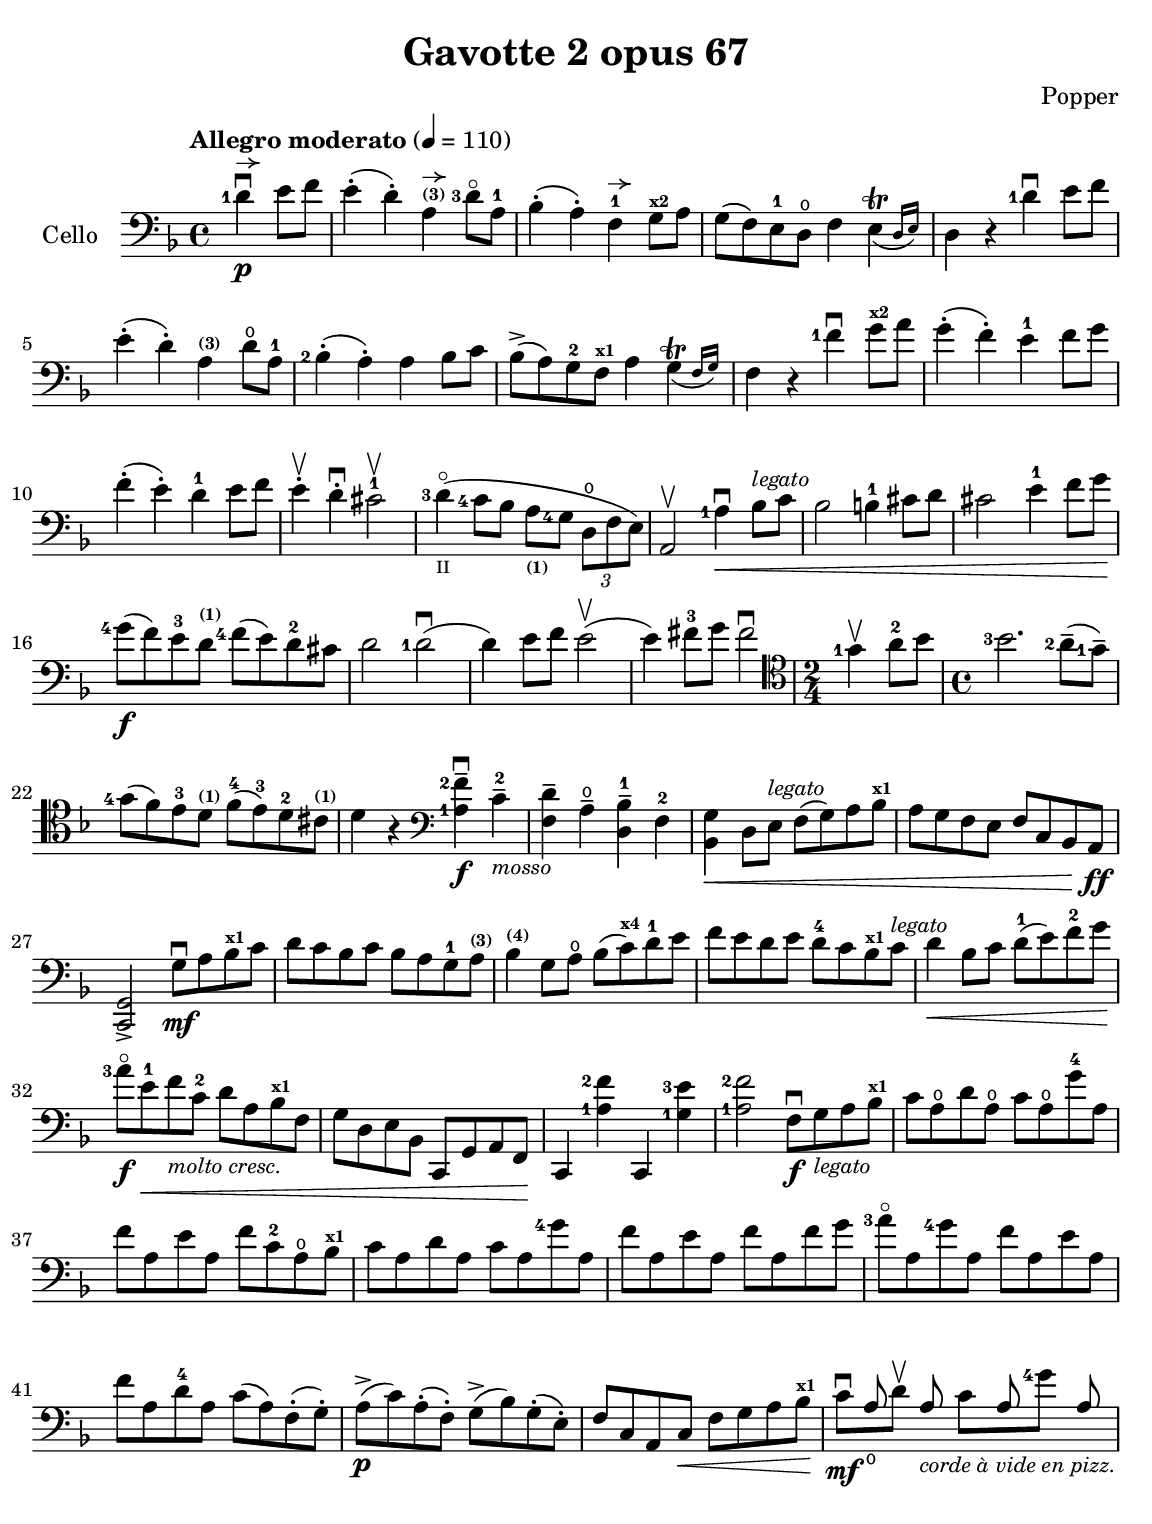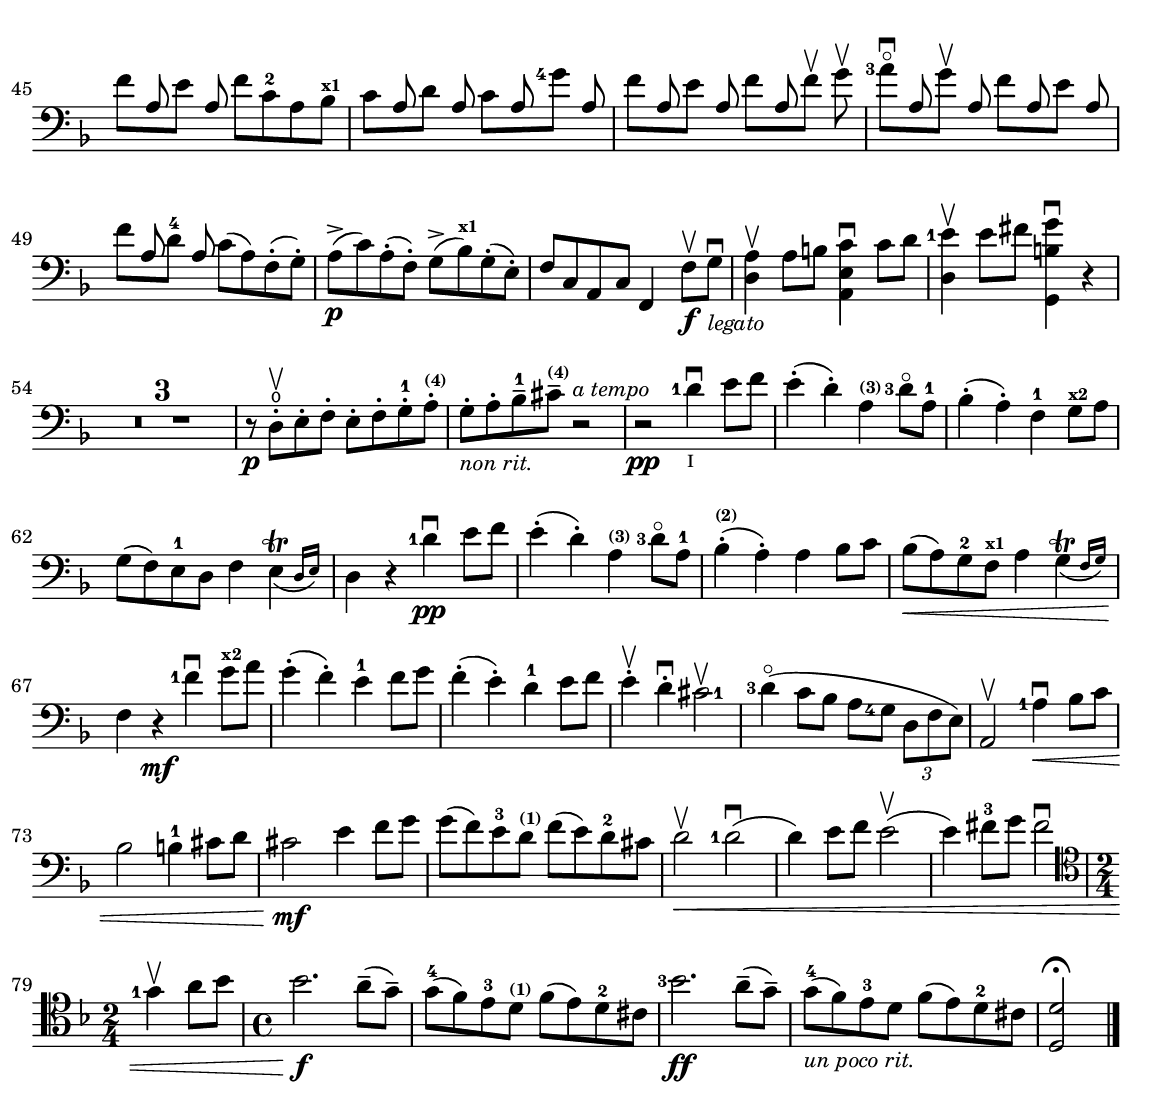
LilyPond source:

#(set-global-staff-size 21)

\version "2.18.2"

\header {
  title    = "Gavotte 2 opus 67"
  composer = "Popper"
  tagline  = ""
}

\language "italiano"

% iPad Pro 12.9

\paper {
  paper-width  = 195\mm
  paper-height = 260\mm
%  indent = #0
  page-count = #2
  line-width = #184
  print-page-number = ##f
  ragged-last-bottom = ##t
  ragged-bottom = ##f
%  ragged-last = ##t
}

allongerUne = \markup {
  \center-column {
    \combine
    \draw-line #'(-2 . 0)
    \arrow-head #X #RIGHT ##f
  }
}

\score {
  \new Staff
   \with {instrumentName = #"Cello "}
   {
   \override Hairpin.to-barline = ##f
   \time 4/4
   \key fa \major
   \tempo "Allegro moderato" 4=110
   \clef "bass"
   \set fingeringOrientations = #'(left)

   \partial 2
   <re'-1>4\p\downbow^\allongerUne mi'8 fa'8                              % 0
   mi'4-.( re'4-.) la4^\markup{\bold\teeny (3)}^\allongerUne
   <re'-3>8\flageolet la-1                                                % 1
   sib4-.( la4-.) fa4-1^\allongerUne sol8^\markup{\bold\teeny x2}
   la8                                                                    % 2
   sol8( fa8) mi8-1 re8\open fa4
   \afterGrace mi4\trill_( {re16 mi16)}                                   % 3
   re4 r4 <re'-1>4\downbow mi'8 fa'8                                      % 4
   mi'4-.( re'4-.) la4^\markup{\bold\teeny (3)} re'8\open la8-1           % 5
   <sib-2>4-.( la4-.) la4 sib8 do'8                                       % 6
   sib8->( la8) sol8-2 fa8^\markup{\bold\teeny x1} la4
   \afterGrace sol4\trill_( {fa16 sol16)}                                 % 7
   fa4 r4 <fa'-1>4\downbow sol'8^\markup{\bold\teeny x2} la'8             % 8
   sol'4-.( fa'4-.) mi'4-1 fa'8 sol'8                                     % 9
   fa'4-.( mi'4-.) re'4-1 mi'8 fa'8                                       % 10
   mi'4-.\upbow re'4-.\downbow dod'2-1\upbow                              % 11
   <re'-3>4\flageolet_\markup{\teeny II}(
   <do'-4>8 sib8 la8_\markup{\bold\teeny (1)} <sol-4>8
   \tuplet 3/2 {re8\open fa8 mi8)}                                        % 12
   la,2\upbow <la-1>4\downbow\< sib8^\markup{\small\italic "legato"}
   do'8                                                                   % 13
   sib2 si4-1 dod'8 re'8                                                  % 14
   dod'2 mi'4-1 fa'8 sol'8\!                                              % 15
   <sol'-4>8\f( fa'8) mi'8-3 re'8^\markup{\bold\teeny (1)}
   <fa'-4>8( mi'8) re'8-2 dod'8                                           % 16
   re'2 <re'-1>2\downbow(                                                 % 17
   re'4) mi'8 fa'8 mi'2\upbow(                                            % 18
   mi'4) fad'8-3 sol'8 fad'2\downbow                                      % 19
   \clef "tenor"
   \time 2/4
   <sol'-1>4\upbow la'8-2 sib'8                                           % 20
   \time 4/4
   <sib'-3>2. <la'-2>8--( <sol'-1>8--)                                    % 21
   <sol'-4>8( fa'8) mi'8-3 re'8^\markup{\bold\teeny (1)}
   fa'8-4( mi'8-3) re'8-2 dod'8^\markup{\bold\teeny (1)}                  % 22
   re'4 r4
   \clef "bass"
   << <la-1>4\f <fa'-2-->4\downbow >>
   do'4-2--_\markup{\small\italic "mosso"}                                % 23
   <<fa4 re'4-->> la4\open-- <<re4-- sib4-1-->> fa4-2                     % 24
   << sib,4 sol4\< >> re8 mi8^\markup{\small\italic "legato"}
   fa8( sol8) la8 sib8^\markup{\bold\teeny x1}                            % 25
   la8 sol8 fa8 mi8 fa8 do8 sib,8 la,8\!\ff                               % 26
   << do,2 sol,2-> >> sol8\mf\downbow la8
   sib8^\markup{\bold\teeny x1} do'8                                      % 27
   re'8 do'8 sib8 do'8 sib8 la8 sol8-1 la8^\markup{\bold\teeny (3)}       % 28
   sib4^\markup{\bold\teeny (4)} sol8 la8\open
   sib8( do'8)^\markup{\bold\teeny x4} re'8-1 mi'8                        % 29
   fa'8 mi'8 re'8 mi'8 re'8-4 do'8 sib8^\markup{\bold\teeny x1}
   do'8^\markup{\small\italic "legato"}                                   % 30
   re'4\< sib8 do'8 re'8-1( mi'8) fa'8-2 sol'8\!                          % 31
   <la'-3>8\flageolet\f mi'8-1\<
   fa'8_\markup{\small\italic "molto cresc."} do'8-2 re'8 la8
   sib8^\markup{\bold\teeny x1} fa8                                       % 32
   sol8 re8 mi8 sib,8 do,8 sol,8 la,8 fa,8\!                              % 33
   do,4 << <la-1>4 <fa'-2>4>> do,4 << <sol-1>4 <mi'-3>4>>                 % 34
   << <la-1>2 <fa'-2>2 >> fa8\f\downbow
   sol8_\markup{\small\italic "legato"} la8 sib8^\markup{\bold\teeny x1}  % 35
   do'8 la8\open re'8 la8\open do'8 la8\open sol'8-4 la8                  % 36
   fa'8 la8 mi'8 la8 fa'8 do'8-2 la8\open sib8^\markup{\bold\teeny x1}    % 37
   do'8 la8 re'8 la8 do'8 la8 <sol'-4>8 la8                               % 38
   fa'8 la8 mi'8 la8 fa'8 la8 fa'8 sol'8                                  % 39
   <la'-3>8\flageolet la8 <sol'-4>8 la8  fa'8 la8 mi'8 la8                % 40
   fa'8 la8 re'8-4 la8 do'8( la8) fa8-.( sol8-.)                          % 41
   la8\p->( do'8) la8-.( fa8-.) sol8->( sib8) sol8-.( mi8-.)              % 42
   fa8 do8 la,8 do8\< fa8 sol8 la8 sib^\markup{\bold\teeny x1}\!          % 43
   <<{\set fingeringOrientations = #'(left)
      \stemDown do'8\mf\downbow[ s8 re'8\upbow] s8 do'8[ s8 <sol'-4>8]}\\
     {\stemUp s8 la8\open s8
      la8_\markup{\small\italic "corde à vide en pizz."}
      s8 la8 s8 la8}>>                                                    % 44
   <<{\set fingeringOrientations = #'(left)
      \stemDown fa'8[ s8 mi'8] s8}\\
     {\stemUp s8 la8 s8 la8}>>
   fa'8 do'8-2 la8 sib8^\markup{\bold\teeny x1}                           % 45
   <<{\set fingeringOrientations = #'(left)
      \stemDown do'8[ s8 re'8] s8 do'8[ s8 <sol'-4>8] s8}\\
     {\stemUp s8 la8 s8 la8 s8 la8 s8 la8}>>                              % 46
   <<{\stemDown fa'8[ s8 mi'8] s8 fa'8[ s8 fa'8\upbow] sol'8\upbow}\\
     {\stemUp s8 la8 s8 la8 s8 la8 s8 s8}>>                               % 47
   <<{\stemDown <la'-3>8\flageolet\downbow[ s8 sol'8\upbow] s8
      fa'8[ s8 mi'8] s8}\\
     {\stemUp s8 la8 s8 la8 s8 la8 s8 la8}>>                              % 48
   <<{\stemDown fa'8[ s8 re'8-4] s8}\\
     {\stemUp s8 la8 s8 la8}>>
   do'8( la8) fa8-.( sol8-.)                                              % 49
   la8\p->( do'8) la8-.( fa8-.) sol8->( sib^\markup{\bold\teeny x1})
   sol8-.( mi8-.)                                                         % 50
   fa8 do8 la,8 do8 fa,4
   fa8\f\upbow sol8\downbow_\markup{\small\italic "legato"}               % 51
   << re4 la4\upbow >> la8 si8 << la,4 mi4 do'4\downbow >> do'8 re'8      % 52
   << re4 <mi'-1>4\upbow >> mi'8 fad'8 << sol,4 si4 sol'4\downbow >> r4   % 53
   \compressFullBarRests
   R1*3                                                                % 54-56
   r8\p re8-.\open \upbow mi8-. fa8-. mi8-. fa8-. sol8-.-1
   la8-.^\markup{\bold\teeny (4)}                                         % 57
   sol8-._\markup{\small\italic "non rit."} la8-. sib8-1--
   dod'8--^\markup{\bold\teeny (4)} r2^\markup{\small\italic "a tempo"}   % 58
   r2\pp
   <re'-1>4\downbow_\markup{\teeny I} mi'8 fa'8                           % 59
   mi'4-.( re'4-.) la4^\markup{\bold\teeny (3)}
   <re'-3>8\flageolet la8-1                                               % 60
   sib4-.( la4-.) fa4-1 sol8^\markup{\bold\teeny x2} la8                  % 61
   sol8( fa8) mi8-1 re8 fa4 \afterGrace mi4\trill_( {re16 mi16)}          % 62
   re4 r4 <re'-1>4\pp\downbow mi'8 fa'8                                   % 63
   mi'4-.( re'4-.) la4^\markup{\bold\teeny (3)} <re'-3>8\flageolet la8-1  % 64
   sib4-.(^\markup{\bold\teeny (2)} la4-.) la4 sib8 do'8                  % 65
   sib8(\< la8) sol8-2 fa8^\markup{\bold\teeny x1} la4
   \afterGrace sol4\trill_( {fa16 sol16)}                                 % 66
   fa4\! r4\mf <fa'-1>4\downbow sol'8^\markup{\bold\teeny x2} la'8        % 67
   sol'4-.( fa'4-.)  mi'4-1 fa'8 sol'8                                    % 68
   fa'4-.( mi'4-.) re'4-1 mi'8 fa'8                                       % 69
   \set fingeringOrientations = #'(right)
   mi'4-.\upbow re'4-.\downbow <dod'-1>2\upbow                            % 70
   \set fingeringOrientations = #'(left)
   <re'-3>4\flageolet( do'8 sib8 la8 <sol-4>8 \tuplet 3/2 {re8 fa8 mi8)}  % 71
   la,2\upbow <la-1>4\downbow\< sib8 do'8                                 % 72
   sib2 si4-1 dod'8 re'8                                                  % 73
   dod'2\!\mf mi'4 fa'8 sol'8                                             % 74
   sol'8( fa'8) mi'8-3 re'8^\markup{\bold\teeny (1)}
   fa'8( mi'8) re'8-2 dod'8                                               % 75
   re'2\upbow\< <re'-1>2\downbow(                                         % 76
   re'4) mi'8 fa'8 mi'2\upbow(                                            % 77
   mi'4) fad'8-3 sol'8 fad'2\downbow                                      % 78
   \clef "tenor"
   \time 2/4
   <sol'-1>4\upbow la'8 sib'8                                             % 79
   \time 4/4
   sib'2.\!\f la'8--( sol'8--)                                            % 80
   sol'8-4( fa'8) mi'8-3 re'8^\markup{\bold\teeny (1)}
   fa'8( mi'8) re'8-2 dod'8                                               % 81
   <sib'-3>2.\ff la'8--( sol'8--)                                         % 82
   sol'8-4(_\markup{\small\italic "un poco rit."} fa'8) mi'8-3 re'8
   fa'8( mi'8) re'8-2 dod'8                                               % 83
   << re2 re'2\fermata >>                                                 % 84
   \bar "|."
 }
}
